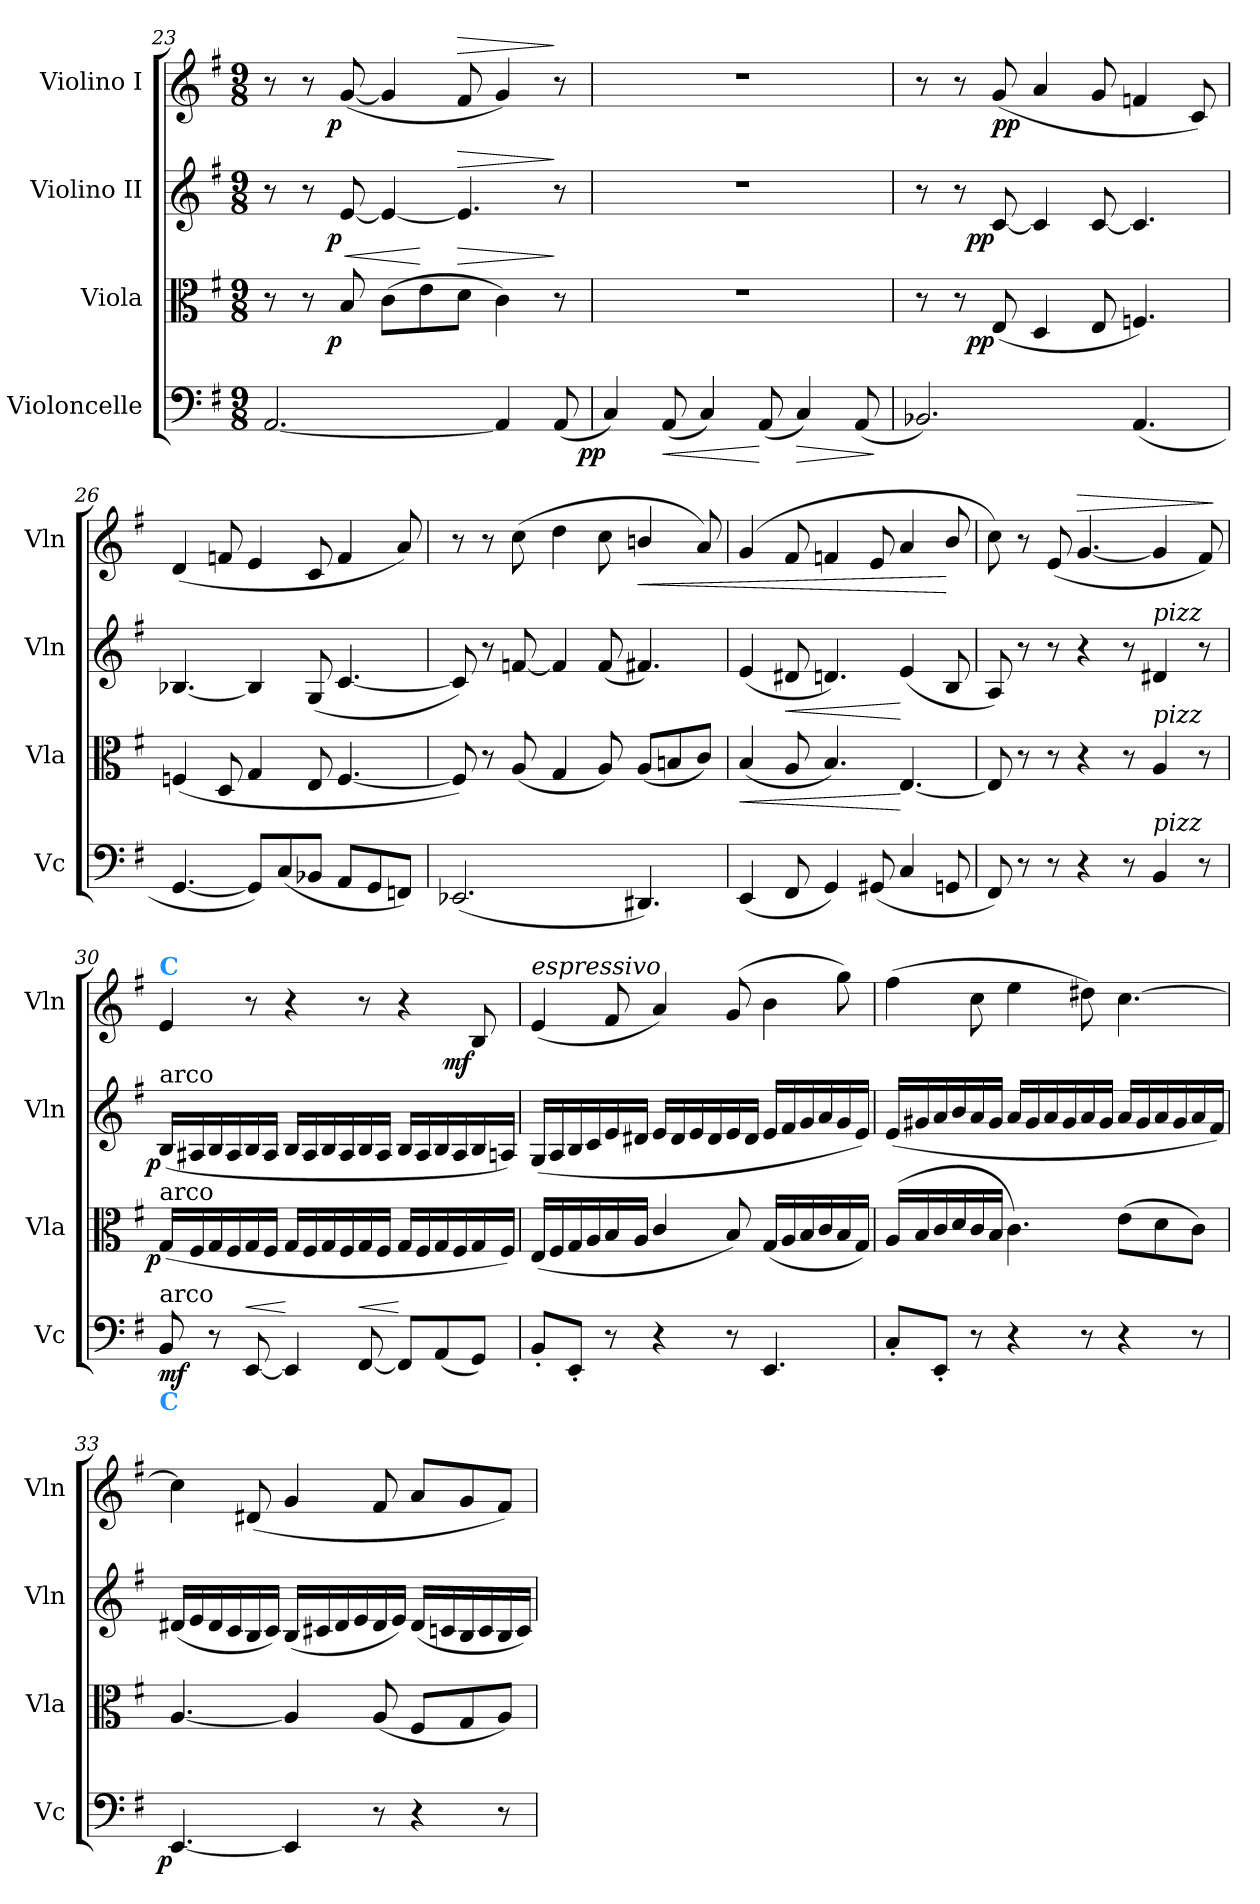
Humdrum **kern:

**kern	**dynam	**kern	**dynam	**kern	**dynam	**kern	**dynam
*part4	*part4	*part3	*part3	*part2	*part2	*part1	*part1
*staff4	*staff4	*staff3	*staff3	*staff2	*staff2	*staff1	*staff1
*I"Violoncelle	*	*I"Viola	*	*I"Violino II	*	*I"Violino I	*
*I'Vc	*	*I'Vla	*	*I'Vln	*	*I'Vln	*
*clefF4	*	*clefC3	*	*clefG2	*	*clefG2	*
*k[f#]	*	*k[f#]	*	*k[f#]	*	*k[f#]	*
*M9/8	*	*M9/8	*	*M9/8	*	*M9/8	*
=23	=23	=23	=23	=23	=23	=23	=23
[2.AA/	.	8r	.	8r	.	8r	.
.	.	8r	.	8r	.	8r	.
!	!	!	!LO:HP:a	!	!	!	!
!	!	!	!LO:DY:n=1:rj	!	!LO:DY:rj	!	!LO:DY:rj
.	.	8B/	< p	[8e/	p	([8g/	p
.	.	(8c\L	.	4e/_	.	4g/]	.
.	.	8e\	[	.	.	.	.
!	!	!	!LO:HP:a	!	!LO:HP:a	!	!LO:HP:a
.	.	8d\J	>	4.e/]	>	8f#/	>
4AA/]	.	4c\)	.	.	.	4g/)	.
(8AA/	.	8r	]	8r	]	8r	]
=24	=24	=24	=24	=24	=24	=24	=24
!	!LO:DY:rj	!	!	!	!	!	!
4C/)	pp	8%9r	.	8%9r	.	8%9r	.
!	!LO:HP:b	!	!	!	!	!	!
(8AA/	<	.	.	.	.	.	.
4C/)	.	.	.	.	.	.	.
(8AA/	[	.	.	.	.	.	.
!	!LO:HP:b	!	!	!	!	!	!
4C/)	>	.	.	.	.	.	.
(8AA/	.	.	.	.	.	.	.
.	]	.	.	.	.	.	.
=25	=25	=25	=25	=25	=25	=25	=25
2.BB-X/)	.	8r	.	8r	.	8r	.
.	.	8r	.	8r	.	8r	.
!	!	!	!LO:DY:rj	!	!LO:DY:rj	!	!
.	.	(8E/	pp	[8c/	pp	(8g/	pp
.	.	4D/	.	4c/]	.	4a/	.
.	.	8E/	.	[8c/	.	8g/	.
(4.AA/	.	4.Fn/)	.	4.c/]	.	4fn/	.
.	.	.	.	.	.	8c/)	.
=26	=26	=26	=26	=26	=26	=26	=26
[4.GG/	.	(4Fn/	.	[4.B-X/	.	(4d/	.
.	.	8D/	.	.	.	8fn/	.
8GG/L])	.	4G/	.	4B-/]	.	4e/	.
(8C/	.	.	.	.	.	.	.
8BB-X/J	.	8E/	.	(8G/	.	8c/	.
8AA/L	.	[4.F/	.	[4.c/	.	4f/	.
8GG/	.	.	.	.	.	.	.
8FFn/J)	.	.	.	.	.	8a/)	.
=27	=27	=27	=27	=27	=27	=27	=27
(2.EE-X/	.	8F/])	.	8c/])	.	8r	.
.	.	8r	.	8r	.	8r	.
.	.	(8A/	.	[8fn/	.	(8cc\	.
.	.	4G/	.	4f/]	.	4dd\	.
.	.	8A/)	.	(8f/	.	8cc\	.
!	!	!	!	!	!	!	!LO:HP:b
4.DD#X/)	.	(8A/L	.	4.f#X/)	.	4bn/	<
.	.	8Bn/	.	.	.	.	.
.	.	8c/J)	.	.	.	8a/)	.
=28	=28	=28	=28	=28	=28	=28	=28
!	!	!	!LO:HP:b	!	!	!	!
(4EE/	.	(4B/	<	(4e/	.	(4g/	.
!	!	!	!	!	!LO:HP:b	!	!
8FF#/	.	8A/	.	8d#X/	<	8f#/	.
4GG/)	.	4.B/)	.	4.dn/)	.	4fn/	.
(8GG#X/	.	.	.	.	.	8e/	.
4C/	.	[4.E/	[	(4e/	[	4a/	.
8GGn/	.	.	.	8B/	.	8b/	[
=29	=29	=29	=29	=29	=29	=29	=29
8FF#/)	.	8E/]	.	8A/)	.	8cc\)	.
8r	.	8r	.	8r	.	8r	.
8r	.	8r	.	8r	.	(8e/	.
!	!	!	!	!	!	!	!LO:HP:a
4r	.	4r	.	4r	.	[4.g/	>
8r	.	8r	.	8r	.	.	.
!	!	!	!	!LO:TX:a:i:t=pizz	!	!	!
!	!	!LO:TX:a:i:t=pizz	!	!	!	!	!
!LO:TX:a:i:t=pizz	!	!	!	!	!	!	!
4BB/	.	4A/	.	4d#X/	.	4g/]	.
8r	.	8r	.	8r	.	8f#/)	.
.	.	.	.	.	.	.	]
=30	=30	=30	=30	=30	=30	=30	=30
!	!	!	!	!	!	!LO:TX:a:B:color=dodgerblue:t=C	!
!	!	!	!	!LO:TX:a:t=arco	!	!	!
!	!	!LO:TX:a:t=arco	!	!	!	!	!
!LO:TX:b:B:color=dodgerblue:t=C	!	!	!	!	!	!	!
!LO:TX:a:t=arco	!	!	!	!	!	!	!
!	!	!	!LO:DY:rj	!	!LO:DY:rj	!	!
8BB/	mf	(16G/LL	p	(16B/LL	p	4e/	.
.	.	16F#/	.	16A#X/	.	.	.
8r	.	16G/	.	16B/	.	.	.
.	.	16F#/	.	16A#/	.	.	.
!	!LO:HP:a	!	!	!	!	!	!
[8EE/	<	16G/	.	16B/	.	8r	.
.	.	16F#/JJ	.	16A#/JJ	.	.	.
4EE/]	[	16G/LL	.	16B/LL	.	4r	.
.	.	16F#/	.	16A#/	.	.	.
.	.	16G/	.	16B/	.	.	.
.	.	16F#/	.	16A#/	.	.	.
!	!LO:HP:a	!	!	!	!	!	!
[8FF#/	<	16G/	.	16B/	.	8r	.
.	.	16F#/JJ	.	16A#/JJ	.	.	.
8FF#/L]	[	16G/LL	.	16B/LL	.	4r	.
.	.	16F#/	.	16A#/	.	.	.
(8AA/	.	16G/	.	16B/	.	.	.
.	.	16F#/	.	16A#/	.	.	.
!	!	!	!	!	!	!	!LO:DY:rj
8GG/J)	.	16G/	.	16B/	.	8B/	mf
.	.	16F#/JJ)	.	16An/JJ)	.	.	.
=31	=31	=31	=31	=31	=31	=31	=31
!	!	!	!	!	!	!LO:TX:a:i:t=espressivo	!
8BB'/L	.	(16E/LL	.	(16G/LL	.	(4e/	.
.	.	16F#/	.	16A/	.	.	.
8EE'/J	.	16G/	.	16B/	.	.	.
.	.	16A/	.	16c/	.	.	.
8r	.	16B/	.	16e/	.	8f#/	.
.	.	16A/JJ	.	16d#X/JJ	.	.	.
4r	.	4c/	.	16e/LL	.	4a/)	.
.	.	.	.	16d#/	.	.	.
.	.	.	.	16e/	.	.	.
.	.	.	.	16d#/	.	.	.
8r	.	8B/)	.	16e/	.	(8g/	.
.	.	.	.	16d#/JJ	.	.	.
4.EE/	.	(16G/LL	.	16e/LL	.	4b\	.
.	.	16A/	.	16f#/	.	.	.
.	.	16B/	.	16g/	.	.	.
.	.	16c/	.	16a/	.	.	.
.	.	16B/	.	16g/	.	8gg\)	.
.	.	16G/JJ)	.	16e/JJ)	.	.	.
=32	=32	=32	=32	=32	=32	=32	=32
8C'/L	.	(<16A/LL	.	(16e/LL	.	(4ff#\	.
.	.	16B/	.	16g#X/	.	.	.
8EE'/J	.	16c/	.	16a/	.	.	.
.	.	16d/	.	16b/	.	.	.
8r	.	16c/	.	16a/	.	8cc\	.
.	.	16B/JJ	.	16g#/JJ	.	.	.
4r	.	4.c\)	.	16a/LL	.	4ee\	.
.	.	.	.	16g#/	.	.	.
.	.	.	.	16a/	.	.	.
.	.	.	.	16g#/	.	.	.
8r	.	.	.	16a/	.	8dd#X\)	.
.	.	.	.	16g#/JJ	.	.	.
4r	.	(8e\L	.	16a/LL	.	[4.cc\	.
.	.	.	.	16g#/	.	.	.
.	.	8d\	.	16a/	.	.	.
.	.	.	.	16g#/	.	.	.
8r	.	8c\J)	.	16a/	.	.	.
.	.	.	.	16f#/JJ)	.	.	.
=33	=33	=33	=33	=33	=33	=33	=33
!	!LO:DY:rj	!	!	!	!	!	!
[4.EE/	p	[4.A/	.	(16d#X/LL	.	4cc\]	.
.	.	.	.	16e/	.	.	.
.	.	.	.	16d#/	.	.	.
.	.	.	.	16c/	.	.	.
.	.	.	.	16B/	.	(8d#X/	.
.	.	.	.	16c/JJ)	.	.	.
4EE/]	.	4A/]	.	(16B/LL	.	4g/	.
.	.	.	.	16c#X/	.	.	.
.	.	.	.	16d#/	.	.	.
.	.	.	.	16e/	.	.	.
8r	.	(8A/	.	16d#/	.	8f#/	.
.	.	.	.	16e/JJ)	.	.	.
4r	.	8F#/L	.	(16d#/LL	.	8a/L	.
.	.	.	.	16cn/	.	.	.
.	.	8G/	.	16B/	.	8g/	.
.	.	.	.	16c/	.	.	.
8r	.	8A/J)	.	16B/	.	8f#/J)	.
.	.	.	.	16c/JJ)	.	.	.
=	=	=	=	=	=	=	=
*-	*-	*-	*-	*-	*-	*-	*-
